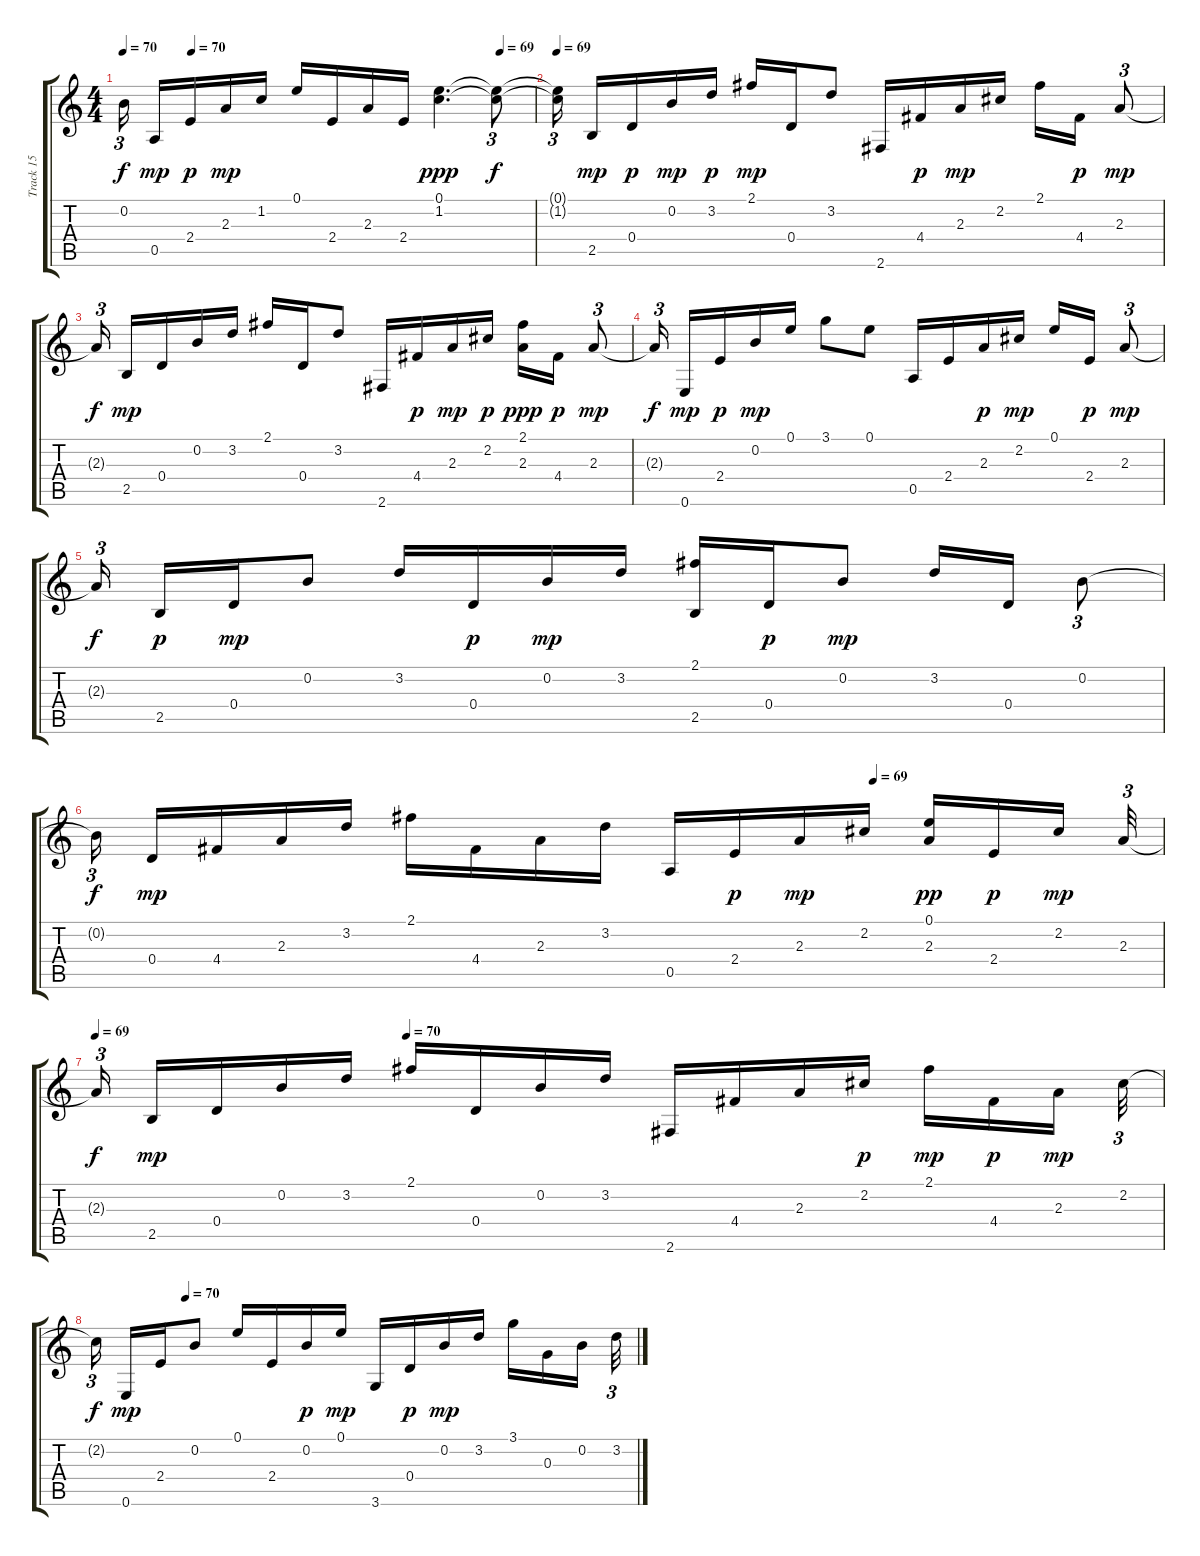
\track ("Track 15" "Track 15") {instrument acousticguitarsteel}
\staff {score tabs}
\tuning (E4 B3 G3 D3 A2 E2) {hide}
\ts (4 4)
\tempo 70
\tempo (70 0.16666666666666666)
\tempo (69 0.9166666666666666)
\clef g2
\ks c
0.2{t}.16{tu (3 2) dy f beam splitsecondary} 0.5.16{dy mp} 2.4.16{dy p} 2.3.16{dy mp} 1.2.16 0.1.16 2.4.16 2.3.16 2.4.16 (0.1 1.2).4{d dy ppp} (0.1{t} 1.2{t}).8{tu (3 2) dy f} |
\tempo 69
(0.1{t} 1.2{t}).16{tu (3 2) beam splitsecondary} 2.5.16{dy mp} 0.4.16{dy p} 0.2.16{dy mp} 3.2.16{dy p} 2.1.16{dy mp} 0.4.16 3.2.8 2.6.16 4.4.16{dy p} 2.3.16{dy mp} 2.2.16 2.1.16 4.4.16{dy p} 2.3.8{tu (3 2) dy mp} |
2.3{t}.16{tu (3 2) dy f beam splitsecondary} 2.5.16{dy mp} 0.4.16 0.2.16 3.2.16 2.1.16 0.4.16 3.2.8 2.6.16 4.4.16{dy p} 2.3.16{dy mp} 2.2.16{dy p} (2.1 2.3).16{dy ppp} 4.4.16{dy p} 2.3.8{tu (3 2) dy mp} |
2.3{t}.16{tu (3 2) dy f beam splitsecondary} 0.6.16{dy mp} 2.4.16{dy p} 0.2.16{dy mp} 0.1.16 3.1.8 0.1.8 0.5.16 2.4.16 2.3.16{dy p} 2.2.16{dy mp} 0.1.16 2.4.16{dy p} 2.3.8{tu (3 2) dy mp} |
2.3{t}.16{tu (3 2) dy f beam splitsecondary} 2.5.16{dy p} 0.4.16{dy mp} 0.2.8 3.2.16 0.4.16{dy p} 0.2.16{dy mp} 3.2.16 (2.1 2.5).16 0.4.16{dy p} 0.2.8{dy mp} 3.2.16 0.4.16 0.2.8{tu (3 2)} |
\tempo (69 0.7291666666666666)
0.2{t}.16{tu (3 2) dy f beam splitsecondary} 0.4.16{dy mp} 4.4.16 2.3.16 3.2.16 2.1.16 4.4.16 2.3.16 3.2.16 0.5.16 2.4.16{dy p} 2.3.16{dy mp} 2.2.16 (0.1 2.3).16{dy pp} 2.4.16{dy p} 2.2.16{dy mp beam splitsecondary} 2.3.32{tu (3 2)} |
\tempo 69
\tempo (70 0.2916666666666667)
2.3{t}.16{tu (3 2) dy f beam splitsecondary} 2.5.16{dy mp} 0.4.16 0.2.16 3.2.16 2.1.16 0.4.16 0.2.16 3.2.16 2.6.16 4.4.16 2.3.16 2.2.16{dy p} 2.1.16{dy mp} 4.4.16{dy p} 2.3.16{dy mp beam splitsecondary} 2.2.32{tu (3 2)} |
\tempo (70 0.16666666666666666)
2.2{t}.16{tu (3 2) dy f beam splitsecondary} 0.6.16{dy mp} 2.4.16 0.2.8 0.1.16 2.4.16 0.2.16{dy p} 0.1.16{dy mp} 3.6.16 0.4.16{dy p} 0.2.16{dy mp} 3.2.16 3.1.16 0.3.16 0.2.16{beam splitsecondary} 3.2.32{tu (3 2)}
